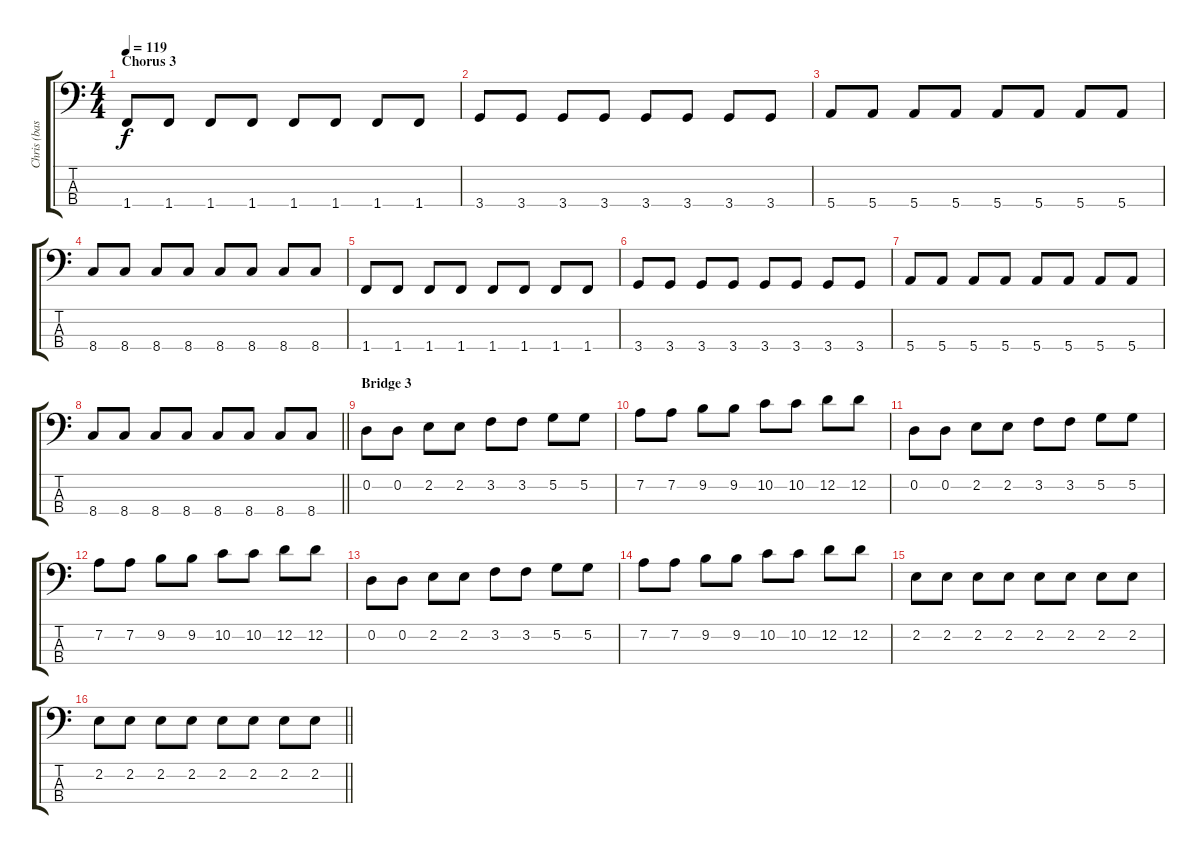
\track ("Chris (bass OD)" "Chris (bas") {mute instrument overdrivenguitar}
\staff {score tabs}
\tuning (G2 D2 A1 E1) {hide}
\ts (4 4)
\section ("" "Chorus 3")
\tempo 119
\clef f4
\ks c
1.4.8{dy f} 1.4.8 1.4.8 1.4.8 1.4.8 1.4.8 1.4.8 1.4.8 |
3.4.8 3.4.8 3.4.8 3.4.8 3.4.8 3.4.8 3.4.8 3.4.8 |
5.4.8 5.4.8 5.4.8 5.4.8 5.4.8 5.4.8 5.4.8 5.4.8 |
8.4.8 8.4.8 8.4.8 8.4.8 8.4.8 8.4.8 8.4.8 8.4.8 |
1.4.8 1.4.8 1.4.8 1.4.8 1.4.8 1.4.8 1.4.8 1.4.8 |
3.4.8 3.4.8 3.4.8 3.4.8 3.4.8 3.4.8 3.4.8 3.4.8 |
5.4.8 5.4.8 5.4.8 5.4.8 5.4.8 5.4.8 5.4.8 5.4.8 |
\barLineRight lightlight
8.4.8 8.4.8 8.4.8 8.4.8 8.4.8 8.4.8 8.4.8 8.4.8 |
\section ("" "Bridge 3")
0.2.8 0.2.8 2.2.8 2.2.8 3.2.8 3.2.8 5.2.8 5.2.8 |
7.2.8 7.2.8 9.2.8 9.2.8 10.2.8 10.2.8 12.2.8 12.2.8 |
0.2.8 0.2.8 2.2.8 2.2.8 3.2.8 3.2.8 5.2.8 5.2.8 |
7.2.8 7.2.8 9.2.8 9.2.8 10.2.8 10.2.8 12.2.8 12.2.8 |
0.2.8 0.2.8 2.2.8 2.2.8 3.2.8 3.2.8 5.2.8 5.2.8 |
7.2.8 7.2.8 9.2.8 9.2.8 10.2.8 10.2.8 12.2.8 12.2.8 |
2.2.8 2.2.8 2.2.8 2.2.8 2.2.8 2.2.8 2.2.8 2.2.8 |
\barLineRight lightlight
2.2.8 2.2.8 2.2.8 2.2.8 2.2.8 2.2.8 2.2.8 2.2.8
